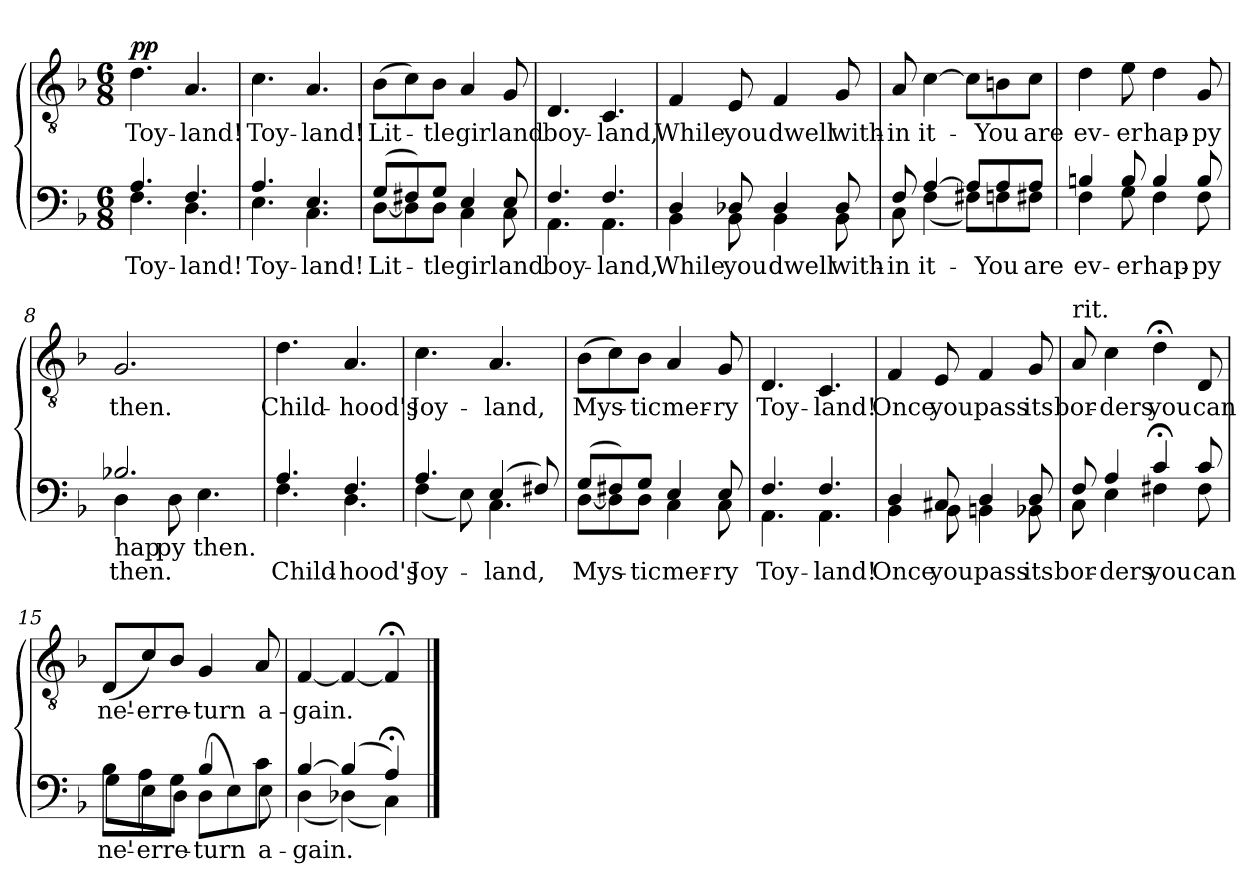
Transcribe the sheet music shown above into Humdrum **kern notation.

**kern	**text	**kern	**text	**dynam
*part2	*part2	*part1	*part1	*part1
*staff2	*staff2	*staff1	*staff1	*staff1
*clefF4	*	*clefGv2	*	*
*k[b-]	*	*k[b-]	*	*
*F:	*	*F:	*	*
*M6/8	*	*M6/8	*	*
=1	=1	=1	=1	=1
*^	*	*	*	*
!	!	!LO:LY:a	!	!LO:LY:b	!LO:DY:a
4.A/	4.F\	Toy-	4.d\	Toy-	pp
!	!	!LO:LY:a	!	!LO:LY:b	!
4.F/	4.D\	-land!	4.A/	-land!	.
=2	=2	=2	=2	=2	=2
!	!	!LO:LY:a	!	!LO:LY:b	!
4.A/	4.E\	Toy-	4.c\	Toy-	.
!	!	!LO:LY:a	!	!LO:LY:b	!
4.E/	4.C\	-land!	4.A/	-land!	.
=3	=3	=3	=3	=3	=3
!	!	!LO:LY:a	!	!LO:LY:b	!
(>8G/L	[<8D\L	Lit-	(>8B-\L	Lit-	.
8F#X/)	8D\]	.	8c\)	.	.
!	!	!LO:LY:a	!	!LO:LY:b	!
8G/J	8D\J	-tle	8B-\J	-tle	.
!	!	!LO:LY:a	!	!LO:LY:b	!
4E/	4C\	girl	4A/	girl	.
!	!	!LO:LY:a	!	!LO:LY:b	!
8E/	8C\	and	8G/	and	.
=4	=4	=4	=4	=4	=4
!	!	!LO:LY:a	!	!LO:LY:b	!
4.F/	4.AA\	boy-	4.D/	boy-	.
!	!	!LO:LY:a	!	!LO:LY:b	!
4.F/	4.AA\	-land,	4.C/	-land,	.
=5	=5	=5	=5	=5	=5
!	!	!LO:LY:a	!	!LO:LY:b	!
4D/	4BB-\	While	4F/	While	.
!	!	!LO:LY:a	!	!LO:LY:b	!
8D-X/	8BB-\	you	8E/	you	.
!	!	!LO:LY:a	!	!LO:LY:b	!
4D-/	4BB-\	dwell	4F/	dwell	.
!	!	!LO:LY:a	!	!LO:LY:b	!
8D-/	8BB-\	with-	8G/	with-	.
=6	=6	=6	=6	=6	=6
!	!	!LO:LY:a	!	!LO:LY:b	!
8F/	8C\	-in	8A/	-in	.
!	!	!LO:LY:a	!	!LO:LY:b	!
[>4A/	(<4F\	it-	[>4c\	it-	.
8A/L]	8F#X\L)	.	8c\L]	.	.
!	!	!LO:LY:a	!	!LO:LY:b	!
8A/	8Fn\	-You	8Bn\	-You	.
!	!	!LO:LY:a	!	!LO:LY:b	!
8A/J	8F#X\J	are	8c\J	are	.
!!LO:LB:g=z
=7	=7	=7	=7	=7	=7
!	!	!LO:LY:a	!	!LO:LY:b	!
4Bn/	4F\	ev-	4d\	ev-	.
!	!	!LO:LY:a	!	!LO:LY:b	!
8B/	8G\	-er	8e\	-er	.
!	!	!LO:LY:a	!	!LO:LY:b	!
4B/	4F\	hap-	4d\	hap-	.
!	!	!LO:LY:a	!	!LO:LY:b	!
8B/	8F\	-py	8G/	-py	.
=8	=8	=8	=8	=8	=8
*	*^	*	*	*	*
!LO:TX:b:t=hap	!	!	!	!	!	!
!	!	!	!LO:LY:a	!	!LO:LY:b	!
8..ryy	2.B-X/	4D\	then.	2.G/	then.	.
!LO:TX:b:t=py then.	!	!	!	!	!	!
2ryy	.	.	.	.	.	.
.	.	8D\	.	.	.	.
.	.	4.E\	.	.	.	.
32ryy	.	.	.	.	.	.
*	*v	*v	*	*	*	*
=9	=9	=9	=9	=9	=9
!	!	!LO:LY:a	!	!LO:LY:b	!
4.A/	4.F\	Child-	4.d\	Child-	.
!	!	!LO:LY:a	!	!LO:LY:b	!
4.F/	4.D\	-hood's	4.A/	-hood's	.
=10	=10	=10	=10	=10	=10
!	!	!LO:LY:a	!	!LO:LY:b	!
4.A/	(<4F\	Joy-	4.c\	Joy-	.
.	8E\)	.	.	.	.
!	!	!LO:LY:a	!	!LO:LY:b	!
(>4E/	4.C\	land,	4.A/	-land,	.
8F#X/)	.	.	.	.	.
=11	=11	=11	=11	=11	=11
!	!	!LO:LY:a	!	!LO:LY:b	!
(>8G/L	[<8D\L	-Mys-	(>8B-\L	Mys-	.
8F#X/)	8D\]	.	8c\)	.	.
!	!	!LO:LY:a	!	!LO:LY:b	!
8G/J	8D\J	-tic	8B-\J	-tic	.
!	!	!LO:LY:a	!	!LO:LY:b	!
4E/	4C\	mer-	4A/	mer-	.
!	!	!LO:LY:a	!	!LO:LY:b	!
8E/	8C\	-ry	8G/	-ry	.
=12	=12	=12	=12	=12	=12
!	!	!LO:LY:a	!	!LO:LY:b	!
4.F/	4.AA\	Toy-	4.D/	Toy-	.
!	!	!LO:LY:a	!	!LO:LY:b	!
4.F/	4.AA\	-land!	4.C/	-land!	.
!!LO:LB:g=z
=13	=13	=13	=13	=13	=13
!	!	!LO:LY:a	!	!LO:LY:b	!
4D/	4BB-\	Once	4F/	Once	.
!	!	!LO:LY:a	!	!LO:LY:b	!
8C#X/	8BB-\	you	8E/	you	.
!	!	!LO:LY:a	!	!LO:LY:b	!
4D/	4BBn\	pass	4F/	pass	.
!	!	!LO:LY:a	!	!LO:LY:b	!
8D/	8BB-X\	its	8G/	its	.
=14	=14	=14	=14	=14	=14
!	!	!	!LO:TX:a:t=rit.	!	!
!	!	!LO:LY:a	!	!LO:LY:b	!
8F/	8C\	bor-	8A/	bor-	.
!	!	!LO:LY:a	!	!LO:LY:b	!
4A/	4E\	-ders	4c\	-ders	.
!	!	!LO:LY:a	!	!LO:LY:b	!
4c;</	4F#X\	you	4d;<\	you	.
!	!	!LO:LY:a	!	!LO:LY:b	!
8c/	8F#\	can	8D/	can	.
=15	=15	=15	=15	=15	=15
!	!	!LO:LY:a	!	!LO:LY:b	!
(>8B-\L	8G\L	ne'-	(>8D/L	ne'-	.
!	!	!LO:LY:a	!	!LO:LY:b	!
(8E\	8A\)	er	8c/)	-er	.
!	!	!LO:LY:a	!	!LO:LY:b	!
8G\J	8D\J	-re-	8B-/J	re-	.
!	!	!LO:LY:a	!	!LO:LY:b	!
(<8D\L	4B-/	turn	4G/	-turn	.
8E\)	.	.	.	.	.
!	!	!LO:LY:a	!	!LO:LY:b	!
8c\J	8E\	-a-	8A/	a-	.
=16	=16	=16	=16	=16	=16
!	!	!LO:LY:a	!	!LO:LY:b	!
[>4B-/	(<4D\	-gain.	[<4F/	-gain.	.
(>4B-/]	(<4D-X\)	.	4F/_	.	.
4A;</)	4C\)	.	4F;</]	.	.
*v	*v	*	*	*	*
==	==	==	==	==
*-	*-	*-	*-	*-
